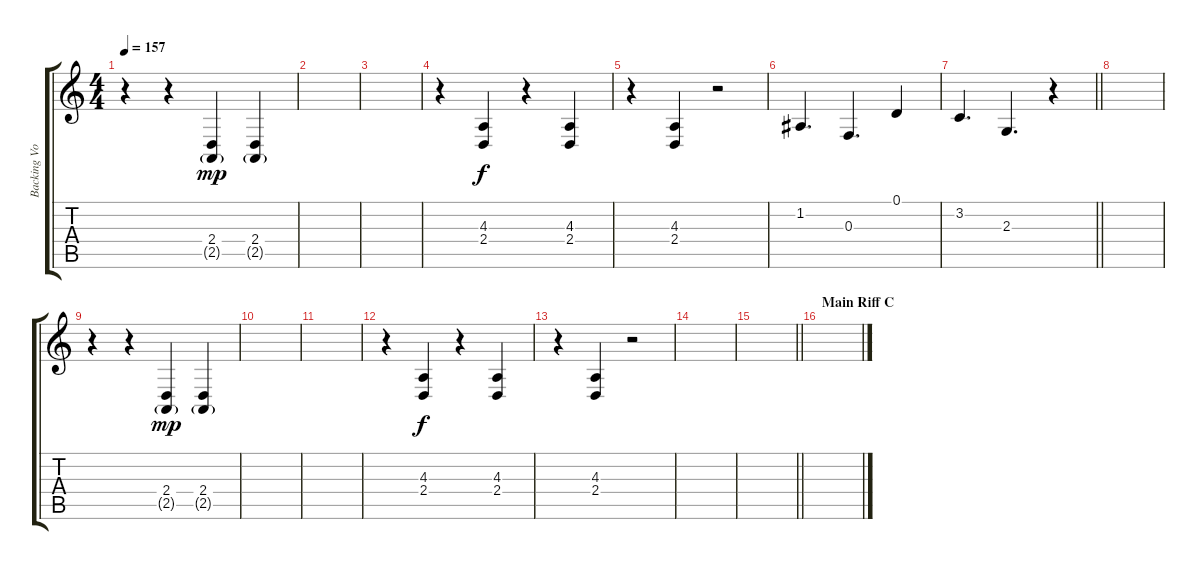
\track ("Backing Vocals" "Backing Vo") {instrument lead6voice}
\staff {score tabs}
\tuning (D4 A3 F3 C3 G2 D2) {hide}
\ts (4 4)
\tempo 157
\clef g2
\ks c
r.4{dy f} r.4 (2.4 2.5{g}).4{dy mp volume 16 balance 16 instrument blownbottle} (2.4 2.5{g}).4{balance 0} |
|
|
r.4{volume 12 balance 0 instrument lead6voice} (4.3 2.4).4{dy f} r.4 (4.3 2.4).4 |
r.4 (4.3 2.4).4 r.2{balance 6} |
1.2.4{d} 0.3.4{d} 0.1.4 |
\barLineRight lightlight
3.2.4{d} 2.3.4{d} r.4 |
\section ("" "")
|
r.4 r.4 (2.4 2.5{g}).4{dy mp volume 16 balance 16 instrument blownbottle} (2.4 2.5{g}).4{balance 0} |
|
|
r.4{volume 12 instrument lead6voice} (4.3 2.4).4{dy f} r.4 (4.3 2.4).4 |
r.4 (4.3 2.4).4 r.2 |
|
\barLineRight lightlight
|
\section ("" "Main Riff C")
